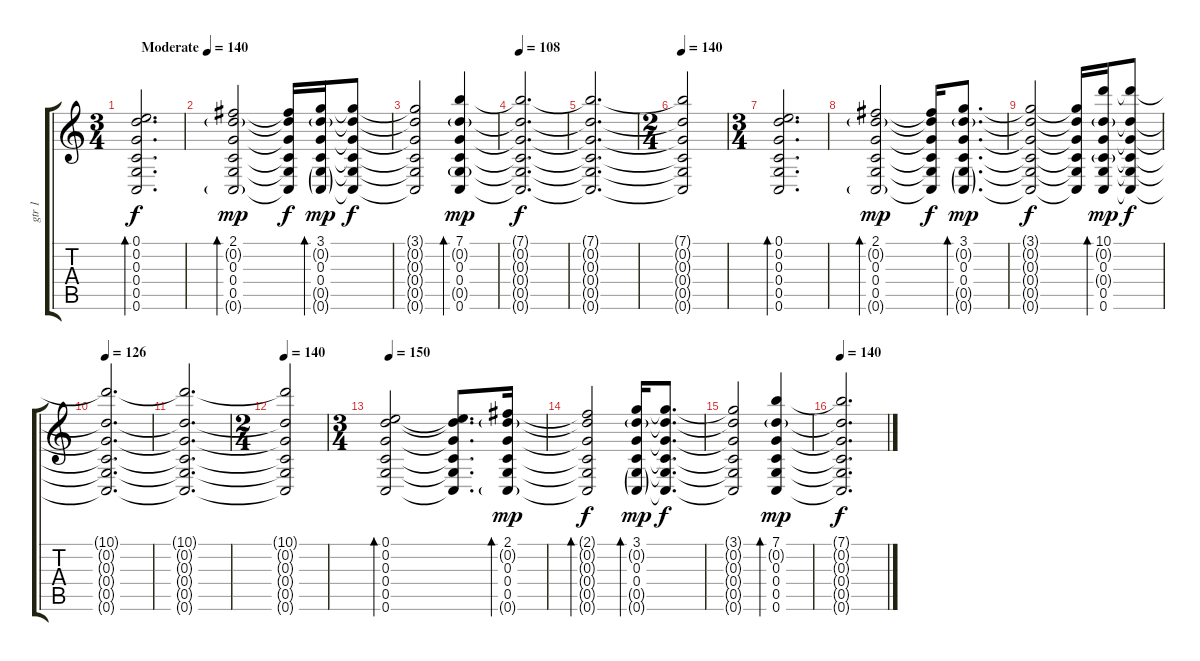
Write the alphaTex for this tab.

\track ("gtr 1" "gtr 1") {instrument acousticguitarsteel}
\staff {score tabs}
\tuning (E4 D4 G3 C3 G2 C2) {hide}
\ts (3 4)
\tempo (140 "Moderate")
\clef g2
\ks c
(0.1 0.2 0.3 0.4 0.5 0.6).2{d bd 480 dy f instrument acousticguitarsteel} |
(2.1 0.2{g} 0.3 0.4 0.5 0.6{g}).2{bd 120 dy mp} (2.1{t} 0.2{t} 0.3{t} 0.4{t} 0.5{t} 0.6{t}).16{dy f} (3.1 0.2{g} 0.3 0.4 0.5{g} 0.6{g}).16{bd 120 dy mp} (3.1{t} 0.2{t} 0.3{t} 0.4{t} 0.5{t} 0.6{t}).8{dy f} |
(3.1{t} 0.2{t} 0.3{t} 0.4{t} 0.5{t} 0.6{t}).2 (7.1 0.2{g} 0.3 0.4 0.5{g} 0.6).4{bd 480 dy mp} |
\tempo 108
(7.1{t} 0.2{t} 0.3{t} 0.4{t} 0.5{t} 0.6{t}).2{d dy f} |
(7.1{t} 0.2{t} 0.3{t} 0.4{t} 0.5{t} 0.6{t}).2{d} |
\ts (2 4)
\tempo 140
(7.1{t} 0.2{t} 0.3{t} 0.4{t} 0.5{t} 0.6{t}).2 |
\ts (3 4)
(0.1 0.2 0.3 0.4 0.5 0.6).2{d bd 480} |
(2.1 0.2{g} 0.3 0.4 0.5 0.6{g}).2{bd 120 dy mp} (2.1{t} 0.2{t} 0.3{t} 0.4{t} 0.5{t} 0.6{t}).16{dy f} (3.1 0.2{g} 0.3 0.4 0.5{g} 0.6{g}).8{d bd 120 dy mp} |
(3.1{t} 0.2{t} 0.3{t} 0.4{t} 0.5{t} 0.6{t}).2{dy f} (3.1{t} 0.2{t} 0.3{t} 0.4{t} 0.5{t} 0.6{t}).16 (10.1 0.2{g} 0.3 0.4{g} 0.5 0.6).16{bd 120 dy mp} (10.1{t} 0.2{t} 0.3{t} 0.4{t} 0.5{t} 0.6{t}).8{dy f} |
\tempo 126
(10.1{t} 0.2{t} 0.3{t} 0.4{t} 0.5{t} 0.6{t}).2{d} |
(10.1{t} 0.2{t} 0.3{t} 0.4{t} 0.5{t} 0.6{t}).2{d} |
\ts (2 4)
\tempo 140
(10.1{t} 0.2{t} 0.3{t} 0.4{t} 0.5{t} 0.6{t}).2 |
\ts (3 4)
\tempo 150
(0.1 0.2 0.3 0.4 0.5 0.6).2{bd 240} (0.1{t} 0.2{t} 0.3{t} 0.4{t} 0.5{t} 0.6{t}).8{d} (2.1 0.2{g} 0.3 0.4 0.5 0.6{g}).16{bd 240 dy mp} |
(2.1{t} 0.2{t} 0.3{t} 0.4{t} 0.5{t} 0.6{t}).2{bd 120 dy f} (3.1 0.2{g} 0.3 0.4 0.5{g} 0.6{g}).16{bd 120 dy mp} (3.1{t} 0.2{t} 0.3{t} 0.4{t} 0.5{t} 0.6{t}).8{d dy f} |
(3.1{t} 0.2{t} 0.3{t} 0.4{t} 0.5{t} 0.6{t}).2 (7.1 0.2{g} 0.3 0.4 0.5 0.6).4{bd 240 dy mp} |
\tempo 140
(7.1{t} 0.2{t} 0.3{t} 0.4{t} 0.5{t} 0.6{t}).2{d dy f}
